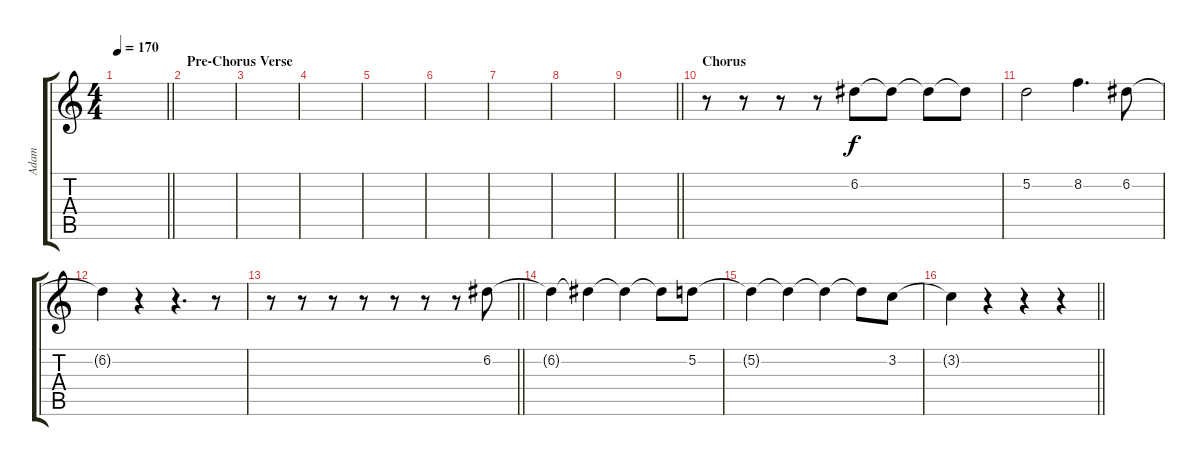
\track ("Adam" "Adam") {instrument overdrivenguitar}
\staff {score tabs}
\tuning (D4 A3 F3 C3 G2 C2) {hide}
\ts (4 4)
\tempo 170
\clef g2
\barLineRight lightlight
\ks c
|
\section ("" "Pre-Chorus Verse")
|
|
|
|
|
|
|
\barLineRight lightlight
|
\section ("" "Chorus")
r.8 r.8 r.8 r.8 6.2.8 6.2{t}.8 6.2{t}.8 6.2{t}.8 |
5.2.2 8.2.4{d} 6.2.8 |
6.2{t}.4 r.4 r.4{d} r.8 |
\barLineRight lightlight
r.8 r.8 r.8 r.8 r.8 r.8 r.8 6.2.8 |
6.2{t}.4 6.2{t}.4 6.2{t}.4 6.2{t}.8 5.2.8 |
5.2{t}.4 5.2{t}.4 5.2{t}.4 5.2{t}.8 3.2.8 |
\barLineRight lightlight
3.2{t}.4 r.4 r.4 r.4
